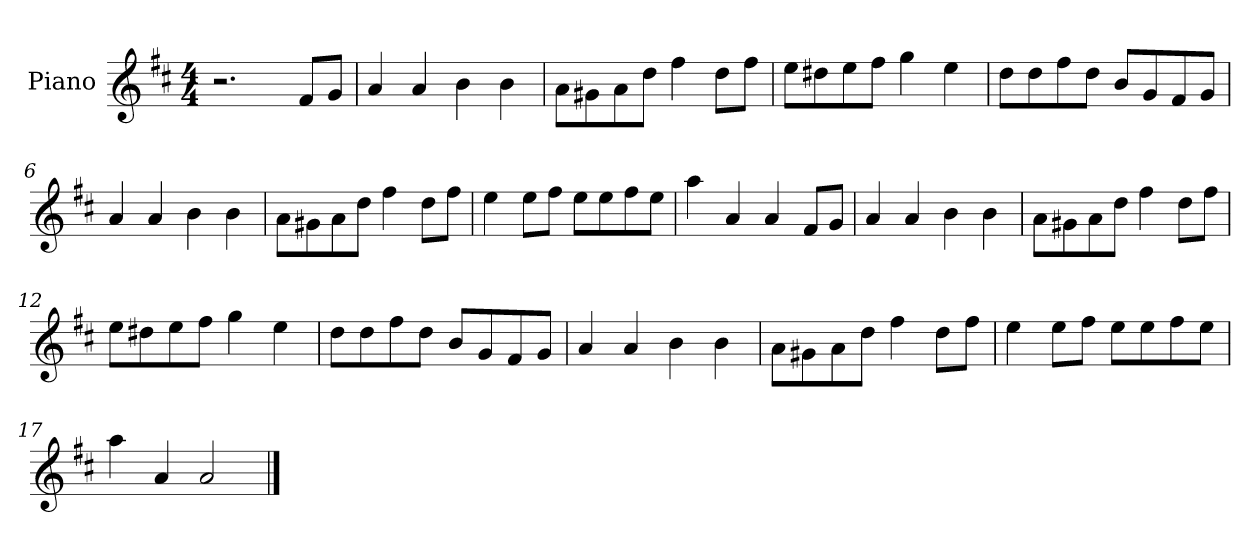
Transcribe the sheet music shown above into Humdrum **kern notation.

**kern
*part1
*staff1
*I"Piano
*I'Pno
*clefG2
*k[f#c#]
*M4/4
=1
2.r
8f#/L
8g/J
=2
4a/
4a/
4b\
4b\
=3
8a\L
8g#X\
8a\
8dd\J
4ff#\
8dd\L
8ff#\J
=4
8ee\L
8dd#X\
8ee\
8ff#\J
4gg\
4ee\
=5
8dd\L
8dd\
8ff#\
8dd\J
8b/L
8g/
8f#/
8g/J
=6
4a/
4a/
4b\
4b\
=7
8a\L
8g#X\
8a\
8dd\J
4ff#\
8dd\L
8ff#\J
=8
4ee\
8ee\L
8ff#\J
8ee\L
8ee\
8ff#\
8ee\J
=9
4aa\
4a/
4a/
8f#/L
8g/J
=10
4a/
4a/
4b\
4b\
=11
8a\L
8g#X\
8a\
8dd\J
4ff#\
8dd\L
8ff#\J
=12
8ee\L
8dd#X\
8ee\
8ff#\J
4gg\
4ee\
=13
8dd\L
8dd\
8ff#\
8dd\J
8b/L
8g/
8f#/
8g/J
=14
4a/
4a/
4b\
4b\
=15
8a\L
8g#X\
8a\
8dd\J
4ff#\
8dd\L
8ff#\J
=16
4ee\
8ee\L
8ff#\J
8ee\L
8ee\
8ff#\
8ee\J
=17
4aa\
4a/
2a/
==
*-
